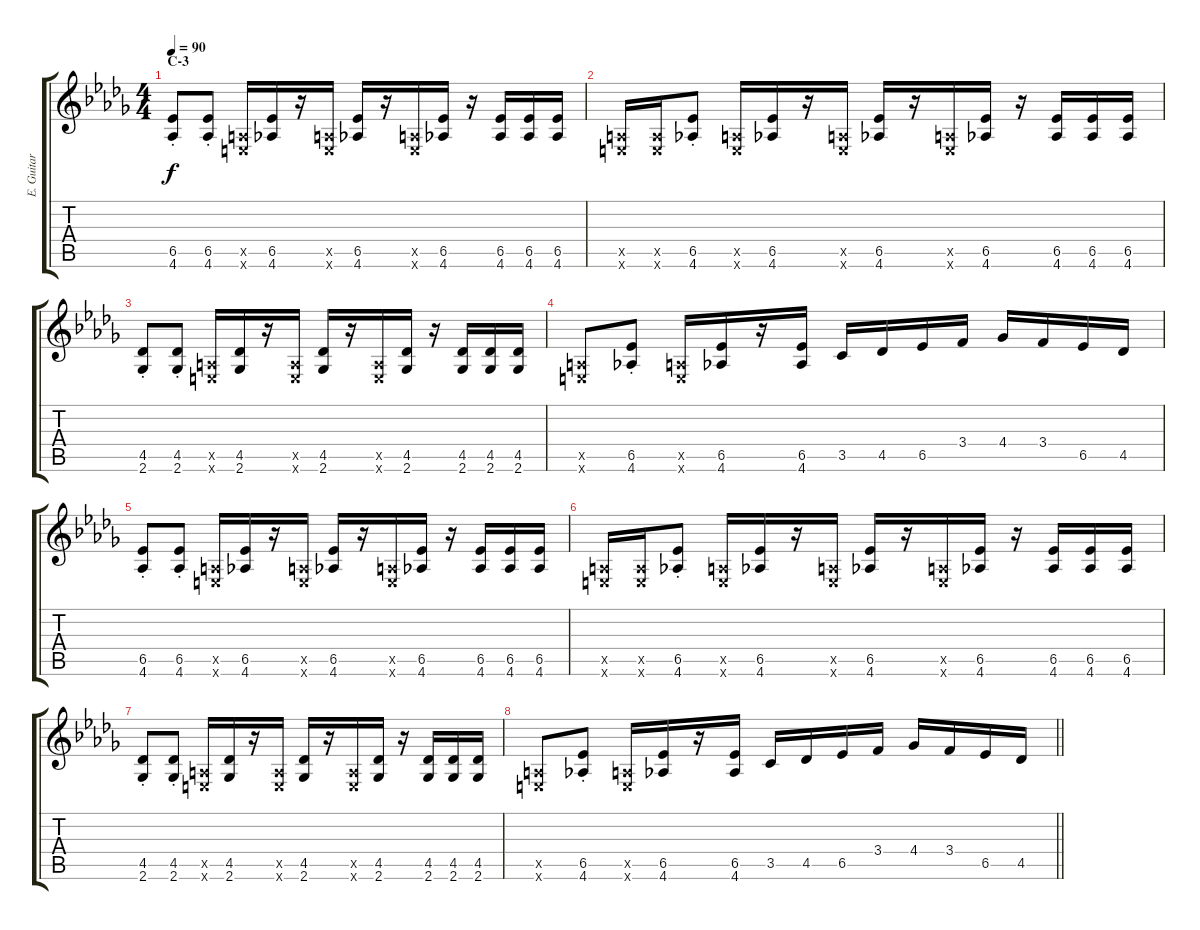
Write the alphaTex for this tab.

\track ("E. Guitar I" "E. Guitar ") {instrument overdrivenguitar}
\staff {score tabs}
\tuning (E4 B3 G3 D3 A2 E2) {hide}
\ts (4 4)
\section ("" "C-3")
\tempo 90
\clef g2
\ks db
(6.5{st} 4.6{st}).8{dy f} (6.5{st} 4.6{st}).8 (0.5{x} 0.6{x}).16 (6.5 4.6).16 r.16 (0.5{x} 0.6{x}).16 (6.5 4.6).16 r.16 (0.5{x} 0.6{x}).16 (6.5 4.6).16 r.16 (6.5 4.6).16 (6.5 4.6).16 (6.5 4.6).16 |
(0.5{x} 0.6{x}).16 (0.5{x} 0.6{x}).16 (6.5{st} 4.6{st}).8 (0.5{x} 0.6{x}).16 (6.5 4.6).16 r.16 (0.5{x} 0.6{x}).16 (6.5 4.6).16 r.16 (0.5{x} 0.6{x}).16 (6.5 4.6).16 r.16 (6.5 4.6).16 (6.5 4.6).16 (6.5 4.6).16 |
(4.5{st} 2.6{st}).8 (4.5{st} 2.6{st}).8 (0.5{x} 0.6{x}).16 (4.5 2.6).16 r.16 (0.5{x} 0.6{x}).16 (4.5 2.6).16 r.16 (0.5{x} 0.6{x}).16 (4.5 2.6).16 r.16 (4.5 2.6).16 (4.5 2.6).16 (4.5 2.6).16 |
(0.5{x} 0.6{x}).8 (6.5{st} 4.6{st}).8 (0.5{x} 0.6{x}).16 (6.5 4.6).16 r.16 (6.5 4.6).16 3.5.16 4.5.16 6.5.16 3.4.16 4.4.16 3.4.16 6.5.16 4.5.16 |
(6.5{st} 4.6{st}).8 (6.5{st} 4.6{st}).8 (0.5{x} 0.6{x}).16 (6.5 4.6).16 r.16 (0.5{x} 0.6{x}).16 (6.5 4.6).16 r.16 (0.5{x} 0.6{x}).16 (6.5 4.6).16 r.16 (6.5 4.6).16 (6.5 4.6).16 (6.5 4.6).16 |
(0.5{x} 0.6{x}).16 (0.5{x} 0.6{x}).16 (6.5{st} 4.6{st}).8 (0.5{x} 0.6{x}).16 (6.5 4.6).16 r.16 (0.5{x} 0.6{x}).16 (6.5 4.6).16 r.16 (0.5{x} 0.6{x}).16 (6.5 4.6).16 r.16 (6.5 4.6).16 (6.5 4.6).16 (6.5 4.6).16 |
(4.5{st} 2.6{st}).8 (4.5{st} 2.6{st}).8 (0.5{x} 0.6{x}).16 (4.5 2.6).16 r.16 (0.5{x} 0.6{x}).16 (4.5 2.6).16 r.16 (0.5{x} 0.6{x}).16 (4.5 2.6).16 r.16 (4.5 2.6).16 (4.5 2.6).16 (4.5 2.6).16 |
\barLineRight lightlight
(0.5{x} 0.6{x}).8 (6.5{st} 4.6{st}).8 (0.5{x} 0.6{x}).16 (6.5 4.6).16 r.16 (6.5 4.6).16 3.5.16 4.5.16 6.5.16 3.4.16 4.4.16 3.4.16 6.5.16 4.5.16
